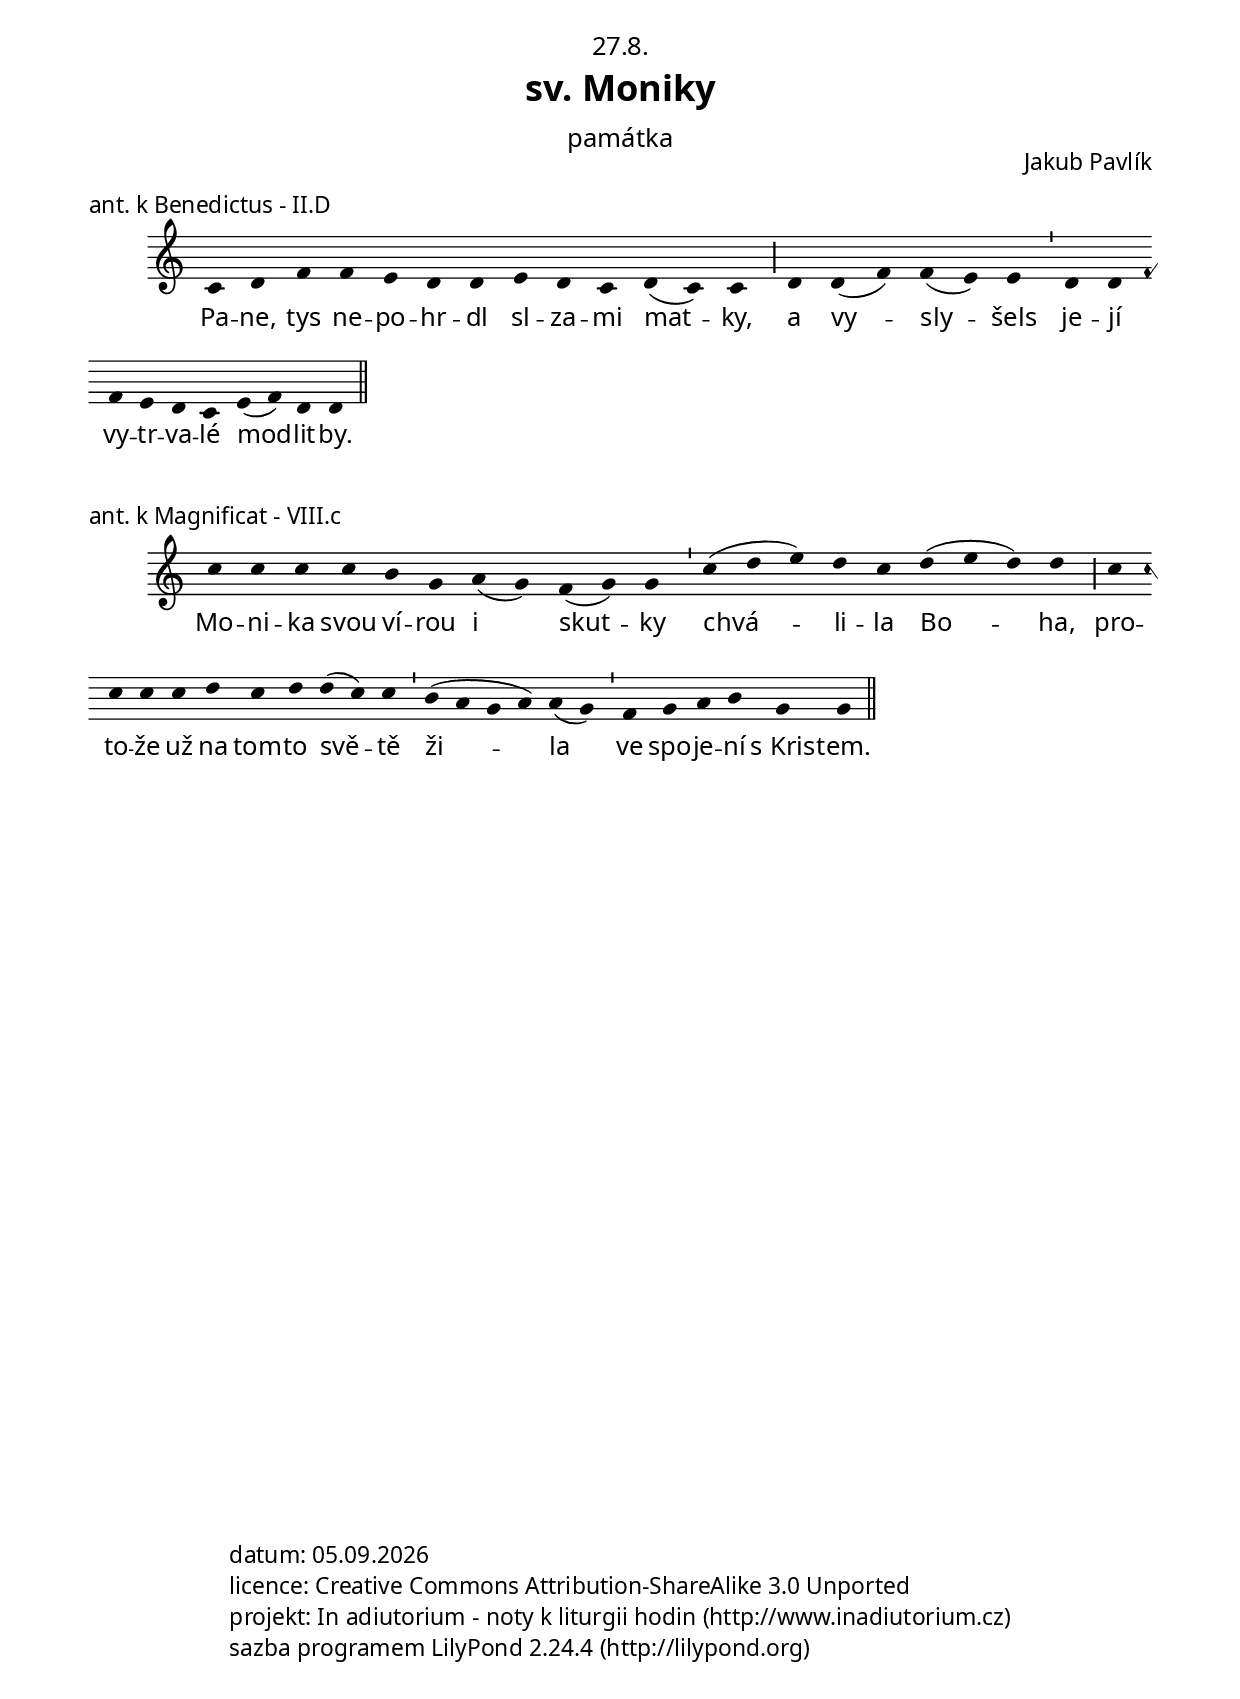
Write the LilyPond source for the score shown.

\version "2.17.0"

\include "../spolecne.ly"

\header {
  title = \markup\titleSvatek
            "sv. Moniky"
            "památka"
            27.8.
  composer = "Jakub Pavlík"
}

\score {
  \relative c' {
    \choralniRezim
    c4 d f f e d d e d c d( c) c \barMaior
    d d( f) f( e) e \barMin d d f e d c e( f) d d \barFinalis
  }
  \addlyrics {
    Pa -- ne, tys ne -- po -- hr -- dl sl -- za -- mi mat -- ky,
    a vy -- sly -- šels je -- jí vy -- tr -- va -- lé mod -- lit -- by.
  }
  \header {
    quid = "ant. k Benedictus"
    modus = "II"
    differentia = "D"
    psalmus = ""
    id = "rch-aben"
    piece = \markup {\sestavTitulekBezZalmu}
  }
}

\score {
  \relative c'' {
    \choralniRezim
    c4 c c c b g a( g) f( g) g \barMin
    c( d e) d c d( e d) d \barMaior
    c c c c d c d d( c) c \barMin
    b( a g a) a( g) \barMin f g a b g g \barFinalis
  }
  \addlyrics {
    Mo -- ni -- ka svou ví -- rou i skut -- ky
    chvá -- li -- la Bo -- ha,
    pro -- to -- že už na tom -- to svě -- tě
    ži -- la ve spo -- je -- ní s_Kris -- tem.
  }
  \header {
    quid = "ant. k Magnificat"
    modus = "VIII"
    differentia = "c"
    psalmus = ""
    id = "ne-amag"
    piece = \markup {\sestavTitulekBezZalmu}
  }
}